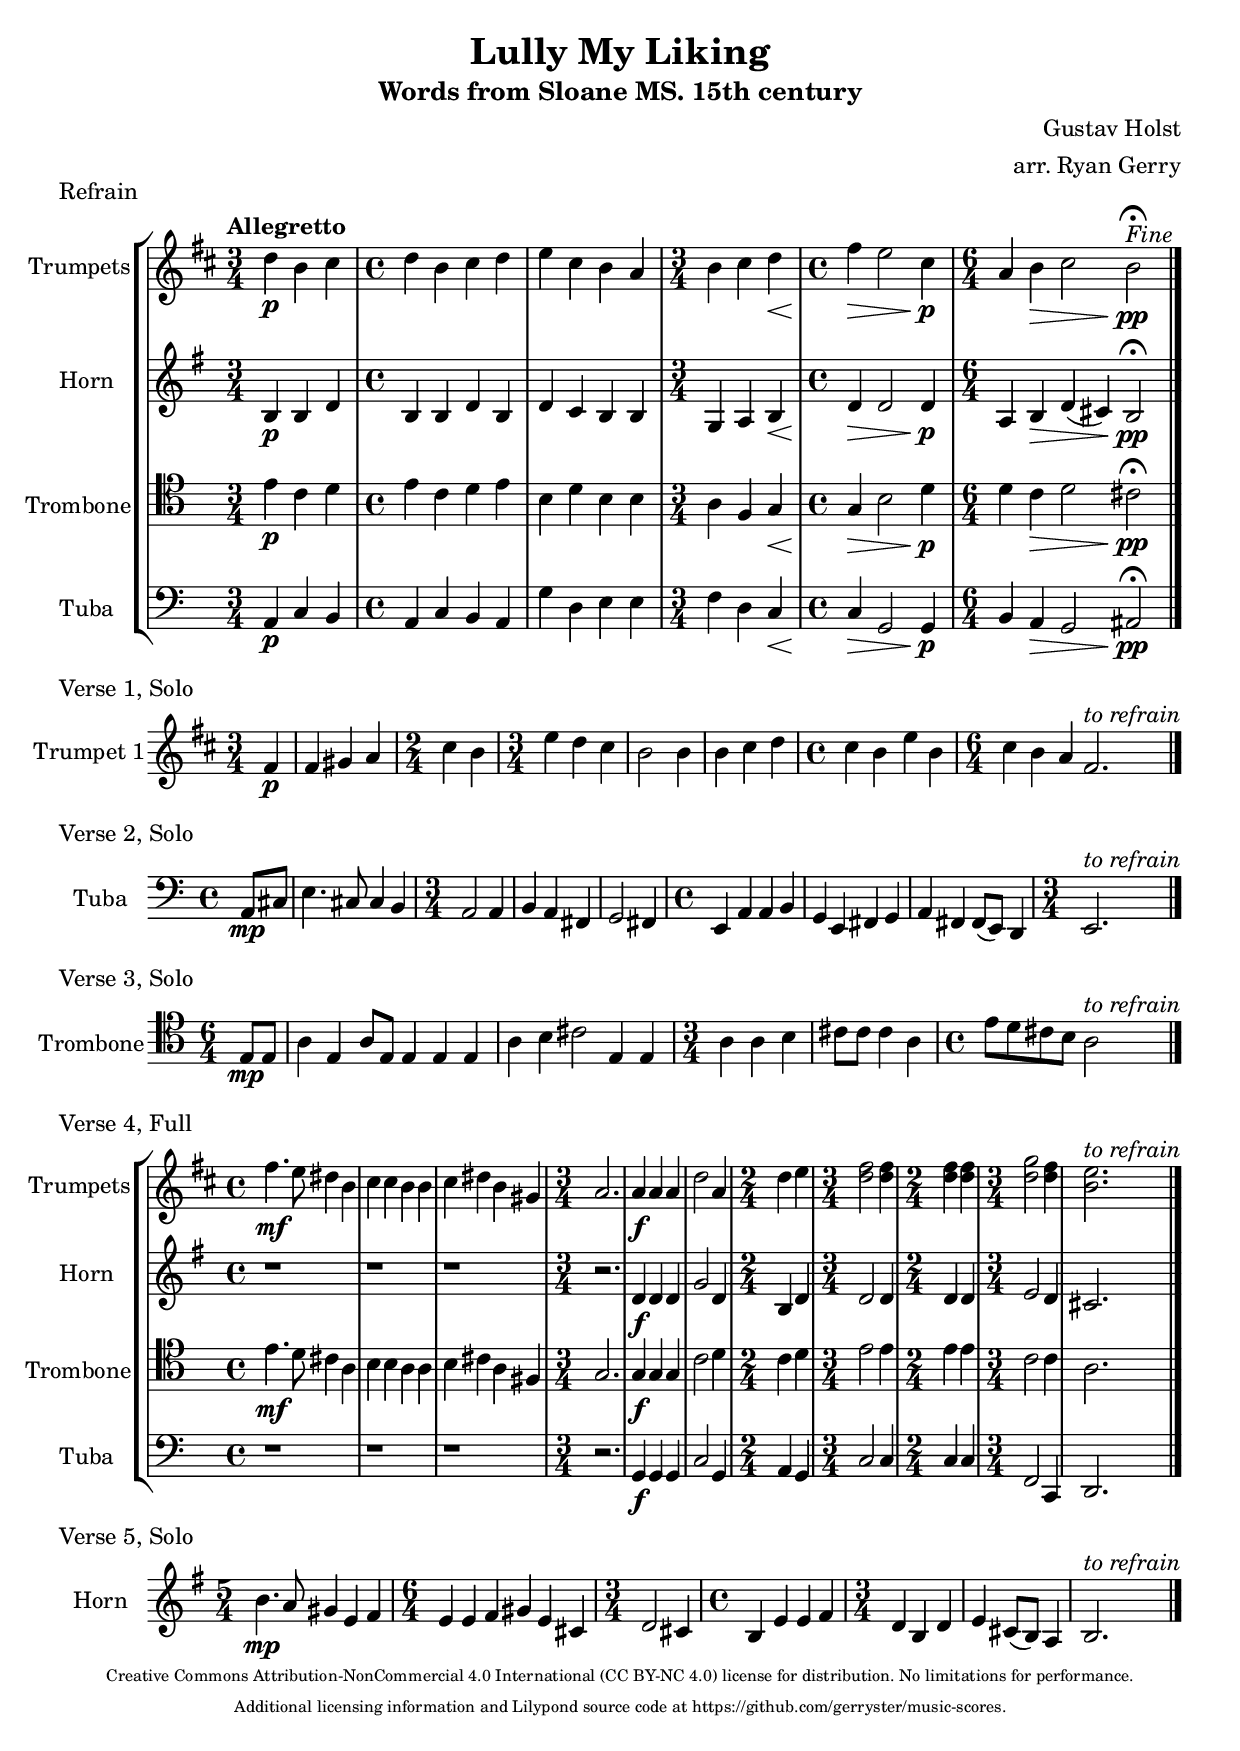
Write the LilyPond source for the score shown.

\version "2.24.3"

\language english

\header {
  title  = "Lully My Liking"
  subtitle = "Words from Sloane MS. 15th century"
  composer = "Gustav Holst"
  arranger = "arr. Ryan Gerry"
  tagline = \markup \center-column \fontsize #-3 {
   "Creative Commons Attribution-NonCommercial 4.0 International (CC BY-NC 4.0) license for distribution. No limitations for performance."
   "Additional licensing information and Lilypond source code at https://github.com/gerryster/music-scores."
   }
}

global= {
  \key c \major
}

% TODO: lyrics
trumpets = \new Voice { \transpose bf c'
    \relative c'' {
      \time 3/4 c4\p a b
    | \time 4/4 c a b c
    | d b a g
    | \time 3/4 a b c\<
    | \time 4/4 e\> d2 b4\p
    | \time 6/4 g4 a\> b2 a\pp\fermata^\markup{\italic Fine}
    \bar "|."
  }
}

horn = \new Voice { \transpose f c
    \relative c' {
      \time 3/4 e4\p e g
    | \time 4/4 e e g e
    | g f e e
    | \time 3/4 c d e\<
    | \time 4/4 g\> g2 g4\p
    | \time 6/4 d4 e\> g (fs) e2\pp\fermata
    \bar "|."
  }
}

trombone = \new Voice \relative c' {
  \clef tenor
    \time 3/4 e4\p c d
  | \time 4/4 e c d e
  | b d b b
  | \time 3/4 a f g\<
  | \time 4/4 g\> b2 d4\p
  | \time 6/4 d4 c\> d2 cs\pp\fermata
  \bar "|."
}

tuba = \new Voice \relative c {
  \clef bass
    \time 3/4 a4\p c b
  | \time 4/4 a c b a
  | g' d e e
  | \time 3/4 f d c\<
  | \time 4/4 c\> g2 g4\p
  | \time 6/4 b a\> g2 as\pp\fermata
  \bar "|."
}

\score {
  \header {
    piece = "Refrain"
  }
  \new StaffGroup <<
    \new Staff \with { instrumentName = "Trumpets" }
    << \key d \major \tempo "Allegretto" \trumpets >>
    \new Staff \with { instrumentName = "Horn" }
    << \key g \major \horn >>
    \new Staff \with { instrumentName = "Trombone" }
    << \global \trombone >>
    \new Staff \with { instrumentName = "Tuba" }
    << \global \tuba >>
  >>

  \layout { }
  \midi { }
}

solo_one = \new Voice \relative c' {
    \time 3/4 \partial 4 e4\p
  | e4 fs g
  | \time 2/4 b a
  | \time 3/4 d c b
  | a2 a4
  | a b c
  | \time 4/4 b a d a
  | \time 6/4 b a g e2.^\markup{\italic to \italic refrain}
  \bar "|."
}

\score {
  \header {
    piece = "Verse 1, Solo"
  }
  \new StaffGroup <<
    \new Staff \with { instrumentName = "Trumpet 1" }
    << \key d \major \transpose bf c' \solo_one >>
  >>

  \layout { }
  \midi { }
}

solo_two = \new Voice \relative c'' {
    \time 4/4 \partial 4 a8\mp cs
  | e4. cs8 cs4 b
  | \time 3/4 a2 a4
  | b a fs
  | g2 fs4
  | \time 4/4 e a a b
  | g e fs g
  | a fs fs8 (e) d4
  | \time 3/4 e2.^\markup{\italic to \italic refrain}
  \bar "|."
}

\score {
  \header {
    piece = "Verse 2, Solo"
  }
  \new StaffGroup <<
    \new Staff \with { instrumentName = "Tuba" }
    << \global \clef bass \transpose c'' c { \solo_two } >>
  >>

  \layout { }
  \midi { }
}

solo_three = \new Voice \relative c' {
    \time 6/4 \partial 4 e8\mp e
  | a4 e a8 e8 e4 e e
  | a b cs2 e,4 e
  | \time 3/4 a a b
  | cs8 cs cs4 a
  | \time 4/4 e'8 d cs b a2^\markup{\italic to \italic refrain}
  \bar "|."
}

\score {
  \header {
    piece = "Verse 3, Solo"
  }
  \new StaffGroup <<
    \new Staff \with { instrumentName = "Trombone" }
    << \global \clef tenor \transpose c'' c' \solo_three >>
  >>

  \layout { }
  \midi { }
}

verse_four_trumpets = \new Voice { \transpose bf c
  \relative c''' {
    | \time 4/4 e4.\mf d8 cs4 a
    | b b a a
    | b cs a fs
    | \time 3/4 g2.
    | g4\f g g
    | c2 g4
    | \time 2/4 c d
    | \time 3/4 <e c>2 <e c>4
    | \time 2/4 <e c>4 <e c>4
    | \time 3/4 <f c>2 <e c>4
    | <d a>2.^\markup{\italic to \italic refrain}
    \bar "|."
  }
}

verse_four_horn = \new Voice { \transpose f c
  \relative c'' {
    | \time 4/4 r1
    | r1
    | r1
    | \time 3/4 r2.
    | g4\f g g
    | c2 g4
    | \time 2/4 e g
    | \time 3/4 g2 g4
    | \time 2/4 g g
    | \time 3/4 a2 g4
    | fs2.
    \bar "|."
  }
}

verse_four_trombone = \new Voice {
  \relative c' {
    \clef tenor
    | \time 4/4 e4.\mf d8 cs4 a
    | b b a a
    | b cs a fs
    | \time 3/4 g2.
    | g4\f g g
    | c2 d4
    | \time 2/4 c d
    | \time 3/4 e2 e4
    | \time 2/4 e e
    | \time 3/4 c2 c4
    | a2.
    \bar "|."
  }
}

verse_four_tuba = \new Voice {
  \relative c {
     \clef bass
    | \time 4/4 r1
    | r1
    | r1
    | \time 3/4 r2.
    | g4\f g g
    | c2 g4
    | \time 2/4 a g
    | \time 3/4 c2 c4
    | \time 2/4 c c
    | \time 3/4 f,2 c4
    | d2.
    \bar "|."
  }
}

\score {
  \header {
    piece = "Verse 4, Full"
  }
  \new StaffGroup <<
    \new Staff \with { instrumentName = "Trumpets" }
    << \key d \major \verse_four_trumpets >>
    \new Staff \with { instrumentName = "Horn" }
    << \key g \major \verse_four_horn >>
    \new Staff \with { instrumentName = "Trombone" }
    << \global \verse_four_trombone >>
    \new Staff \with { instrumentName = "Tuba" }
    << \global \verse_four_tuba >>
  >>

  \layout { }
  \midi { }
}

solo_five = \new Voice \relative c'' {
  \time 5/4 e4.\mp d8 cs4 a b
  | \time 6/4 a a b cs a fs
  | \time 3/4 g2 fs4
  | \time 4/4 e a a b
  | \time 3/4 g e g
  | a fs8 (e) d4
  | e2.^\markup{\italic to \italic refrain}
  \bar "|."
}

\score {
  \header {
    piece = "Verse 5, Solo"
  }
  \new StaffGroup <<
    \new Staff \with { instrumentName = "Horn" }
    % TODO: handle the rest of the transposing like this, or better yet, in a variable!
    << \key g \major \transpose f c \solo_five >>
  >>

  \layout { }
  \midi { }
}
